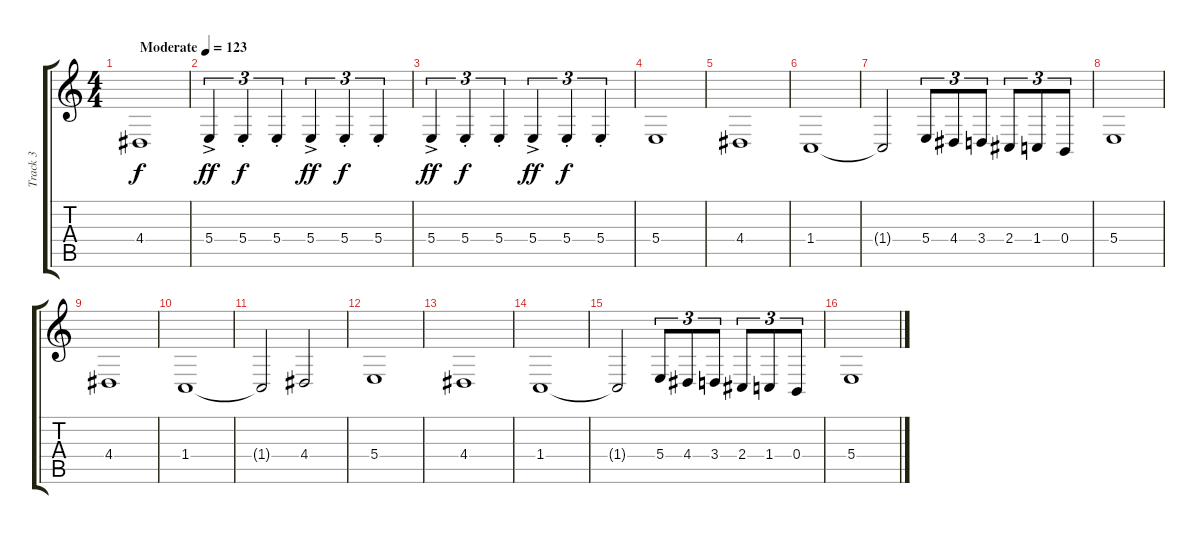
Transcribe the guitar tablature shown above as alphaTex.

\track ("Track 3" "Track 3") {instrument cello}
\staff {score tabs}
\tuning (Db4 Ab3 E3 B2 Gb2 B1) {hide}
\ts (4 4)
\tempo (123 "Moderate")
\clef g2
\ks c
4.4.1{dy f instrument cello} |
5.4{ac}.4{tu (3 2) dy ff} 5.4{st}.4{tu (3 2) dy f} 5.4{st}.4{tu (3 2)} 5.4{ac}.4{tu (3 2) dy ff} 5.4{st}.4{tu (3 2) dy f} 5.4{st}.4{tu (3 2)} |
5.4{ac}.4{tu (3 2) dy ff} 5.4{st}.4{tu (3 2) dy f} 5.4{st}.4{tu (3 2)} 5.4{ac}.4{tu (3 2) dy ff} 5.4{st}.4{tu (3 2) dy f} 5.4{st}.4{tu (3 2)} |
5.4.1 |
4.4.1 |
1.4.1 |
1.4{t}.2 5.4.8{tu (3 2)} 4.4.8{tu (3 2)} 3.4.8{tu (3 2)} 2.4.8{tu (3 2)} 1.4.8{tu (3 2)} 0.4.8{tu (3 2)} |
5.4.1 |
4.4.1 |
1.4.1 |
1.4{t}.2 4.4.2 |
5.4.1 |
4.4.1 |
1.4.1 |
1.4{t}.2 5.4.8{tu (3 2)} 4.4.8{tu (3 2)} 3.4.8{tu (3 2)} 2.4.8{tu (3 2)} 1.4.8{tu (3 2)} 0.4.8{tu (3 2)} |
5.4.1
